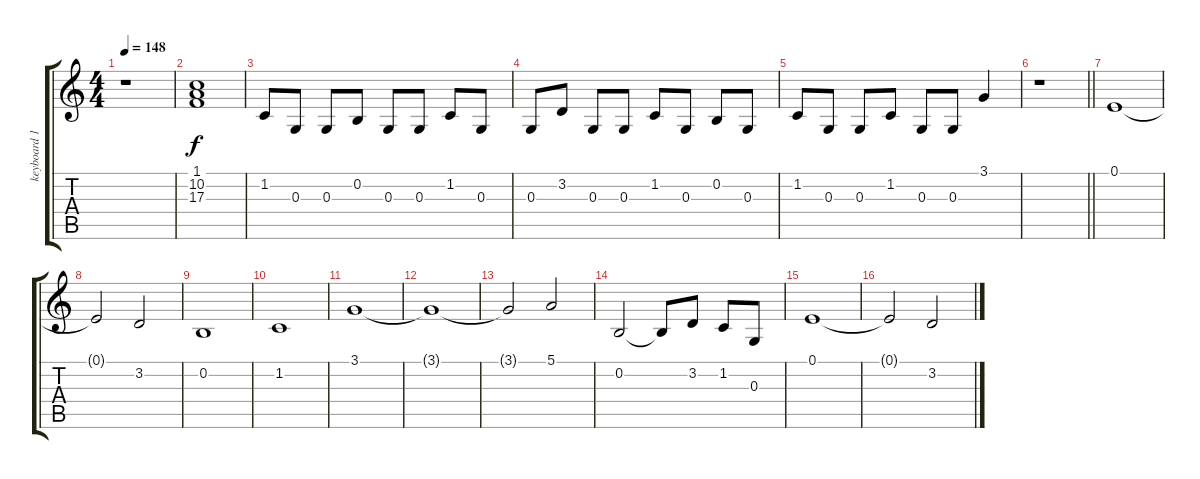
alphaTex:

\track ("keyboard 1" "keyboard 1") {instrument acousticgrandpiano}
\staff {score tabs}
\tuning (E4 B3 G3 D3 A2 E2) {hide}
\ts (4 4)
\tempo 148
\clef g2
\ks c
r.1{dy f} |
(1.1 10.2 17.3).1 |
1.2.8 0.3.8 0.3.8 0.2.8 0.3.8 0.3.8 1.2.8 0.3.8 |
0.3.8 3.2.8 0.3.8 0.3.8 1.2.8 0.3.8 0.2.8 0.3.8 |
1.2.8 0.3.8 0.3.8 1.2.8 0.3.8 0.3.8 3.1.4 |
\barLineRight lightlight
r.1 |
0.1.1{instrument synthstrings1} |
0.1{t}.2 3.2.2 |
0.2.1 |
1.2.1 |
3.1.1 |
3.1{t}.1 |
3.1{t}.2 5.1.2 |
0.2.2 0.2{t}.8 3.2.8 1.2.8 0.3.8 |
0.1.1 |
0.1{t}.2 3.2.2
